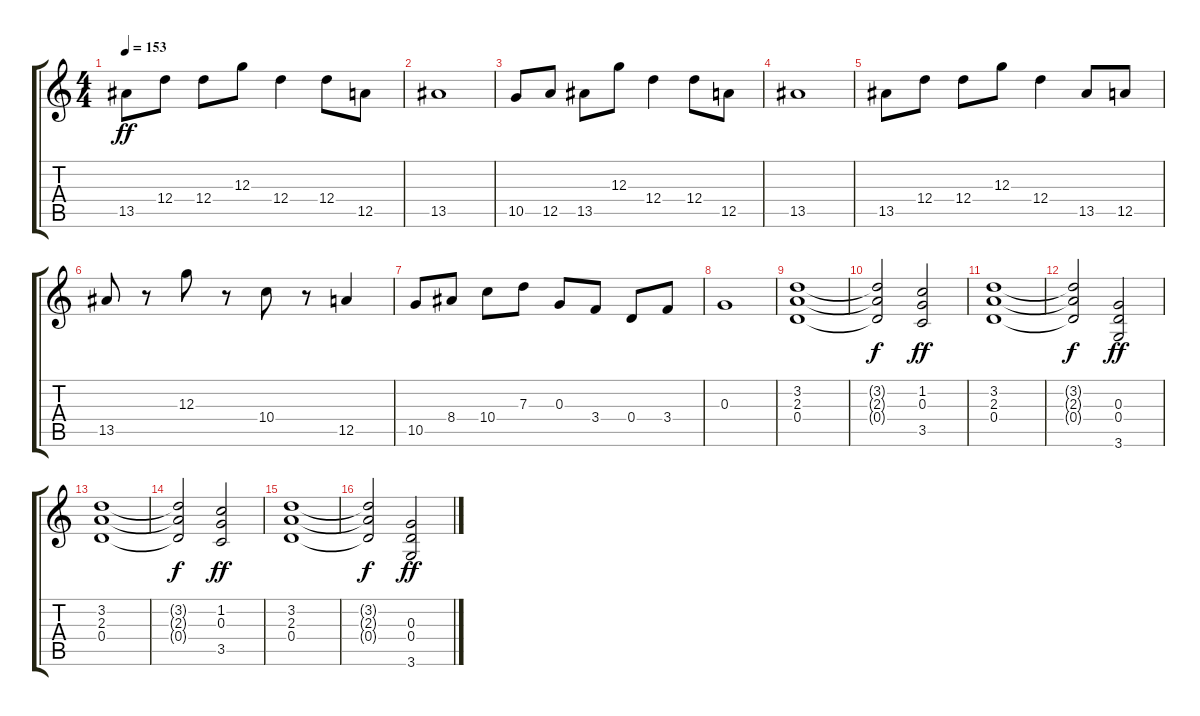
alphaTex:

\track "" {instrument overdrivenguitar}
\staff {score tabs}
\tuning (E4 B3 G3 D3 A2 E2) {hide}
\ts (4 4)
\tempo 153
\clef g2
\ks c
13.5.8{dy ff} 12.4.8 12.4.8 12.3.8 12.4.4 12.4.8 12.5.8 |
13.5.1 |
10.5.8 12.5.8 13.5.8 12.3.8 12.4.4 12.4.8 12.5.8 |
13.5.1 |
13.5.8 12.4.8 12.4.8 12.3.8 12.4.4 13.5.8 12.5.8 |
13.5.8 r.8 12.3.8 r.8 10.4.8 r.8 12.5.4 |
10.5.8 8.4.8 10.4.8 7.3.8 0.3.8 3.4.8 0.4.8 3.4.8 |
0.3.1 |
(3.2 2.3 0.4).1 |
(3.2{t} 2.3{t} 0.4{t}).2{dy f} (1.2 0.3 3.5).2{dy ff} |
(3.2 2.3 0.4).1 |
(3.2{t} 2.3{t} 0.4{t}).2{dy f} (0.3 0.4 3.6).2{dy ff} |
(3.2 2.3 0.4).1 |
(3.2{t} 2.3{t} 0.4{t}).2{dy f} (1.2 0.3 3.5).2{dy ff} |
(3.2 2.3 0.4).1 |
(3.2{t} 2.3{t} 0.4{t}).2{dy f} (0.3 0.4 3.6).2{dy ff}
